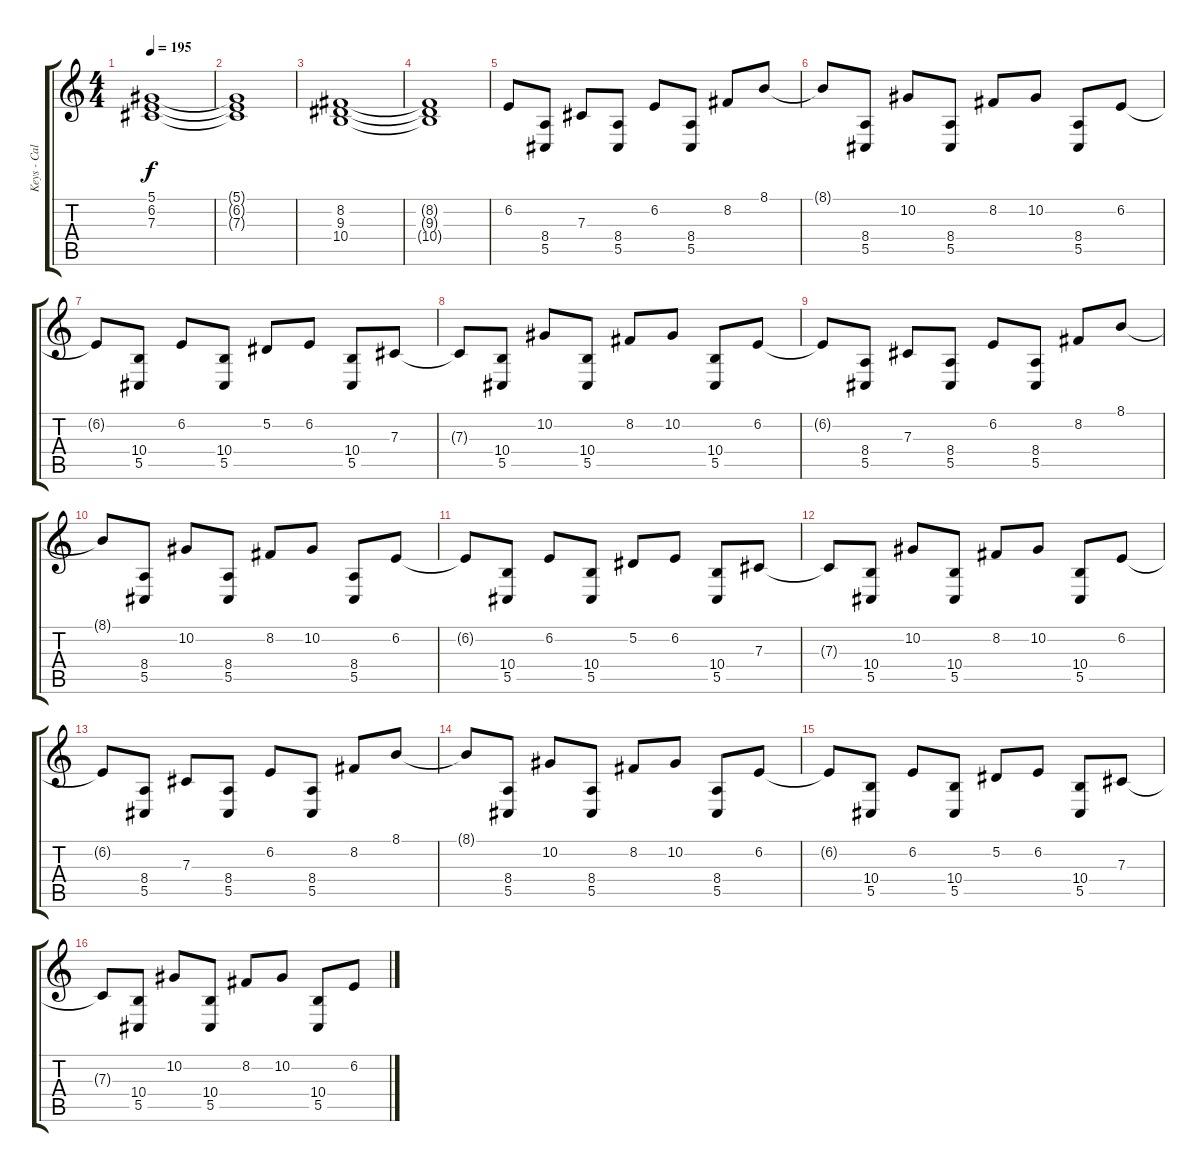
\track ("Keys - Caleb Shomo" "Keys - Cal") {instrument lead2sawtooth}
\staff {score tabs}
\tuning (Eb4 Bb3 Gb3 Db3 Ab2 Db2) {hide}
\ts (4 4)
\tempo 195
\clef g2
\ks c
(5.1 6.2 7.3).1{dy f} |
(5.1{t} 6.2{t} 7.3{t}).1 |
(8.2 9.3 10.4).1 |
(8.2{t} 9.3{t} 10.4{t}).1 |
6.2.8 (8.4 5.5).8 7.3.8 (8.4 5.5).8 6.2.8 (8.4 5.5).8 8.2.8 8.1.8 |
8.1{t}.8 (8.4 5.5).8 10.2.8 (8.4 5.5).8 8.2.8 10.2.8 (8.4 5.5).8 6.2.8 |
6.2{t}.8 (10.4 5.5).8 6.2.8 (10.4 5.5).8 5.2.8 6.2.8 (10.4 5.5).8 7.3.8 |
7.3{t}.8 (10.4 5.5).8 10.2.8 (10.4 5.5).8 8.2.8 10.2.8 (10.4 5.5).8 6.2.8 |
6.2{t}.8 (8.4 5.5).8 7.3.8 (8.4 5.5).8 6.2.8 (8.4 5.5).8 8.2.8 8.1.8 |
8.1{t}.8 (8.4 5.5).8 10.2.8 (8.4 5.5).8 8.2.8 10.2.8 (8.4 5.5).8 6.2.8 |
6.2{t}.8 (10.4 5.5).8 6.2.8 (10.4 5.5).8 5.2.8 6.2.8 (10.4 5.5).8 7.3.8 |
7.3{t}.8 (10.4 5.5).8 10.2.8 (10.4 5.5).8 8.2.8 10.2.8 (10.4 5.5).8 6.2.8 |
6.2{t}.8 (8.4 5.5).8 7.3.8 (8.4 5.5).8 6.2.8 (8.4 5.5).8 8.2.8 8.1.8 |
8.1{t}.8 (8.4 5.5).8 10.2.8 (8.4 5.5).8 8.2.8 10.2.8 (8.4 5.5).8 6.2.8 |
6.2{t}.8 (10.4 5.5).8 6.2.8 (10.4 5.5).8 5.2.8 6.2.8 (10.4 5.5).8 7.3.8 |
7.3{t}.8 (10.4 5.5).8 10.2.8 (10.4 5.5).8 8.2.8 10.2.8 (10.4 5.5).8 6.2.8
